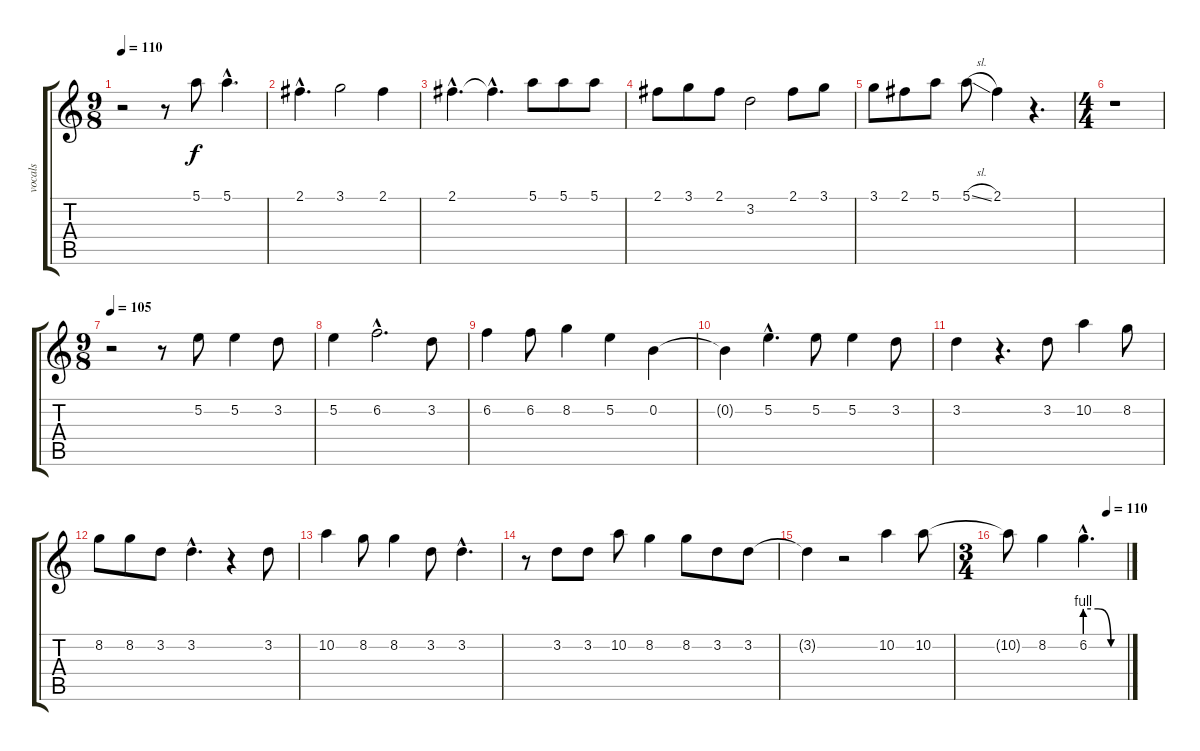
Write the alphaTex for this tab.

\track ("vocals" "vocals") {instrument acousticguitarnylon}
\staff {score tabs}
\tuning (E4 B3 G3 D3 A2 E2) {hide}
\ts (9 8)
\tempo 110
\clef g2
\ks c
r.2{dy f} r.8 5.1.8 5.1{hac}.4{d} |
2.1{hac}.4{d} 3.1.2 2.1.4 |
2.1{hac}.4{d} 2.1{hac t}.4{d} 5.1.8 5.1.8 5.1.8 |
2.1.8 3.1.8 2.1.8 3.2.2 2.1.8 3.1.8 |
3.1.8 2.1.8 5.1.8 5.1{sl}.8 2.1.4 r.4{d} |
\ts (4 4)
r.1 |
\ts (9 8)
\tempo 105
r.2 r.8 5.2.8 5.2.4 3.2.8 |
5.2.4 6.2{hac}.2{d} 3.2.8 |
6.2.4 6.2.8 8.2.4 5.2.4 0.2.4 |
0.2{t}.4 5.2{hac}.4{d} 5.2.8 5.2.4 3.2.8 |
3.2.4 r.4{d} 3.2.8 10.2.4 8.2.8 |
8.2.8 8.2.8 3.2.8 3.2{hac}.4{d} r.4 3.2.8 |
10.2.4 8.2.8 8.2.4 3.2.8 3.2{hac}.4{d} |
r.8 3.2.8 3.2.8 10.2.8 8.2.4 8.2.8 3.2.8 3.2.8 |
3.2{t}.4 r.2 10.2.4 10.2.8 |
\ts (3 4)
\tempo (110 0.8333333333333334)
10.2{t}.8 8.2.4 6.2{be (custom 0 4 20 4 40 0 60 0) hac}.4{d}
